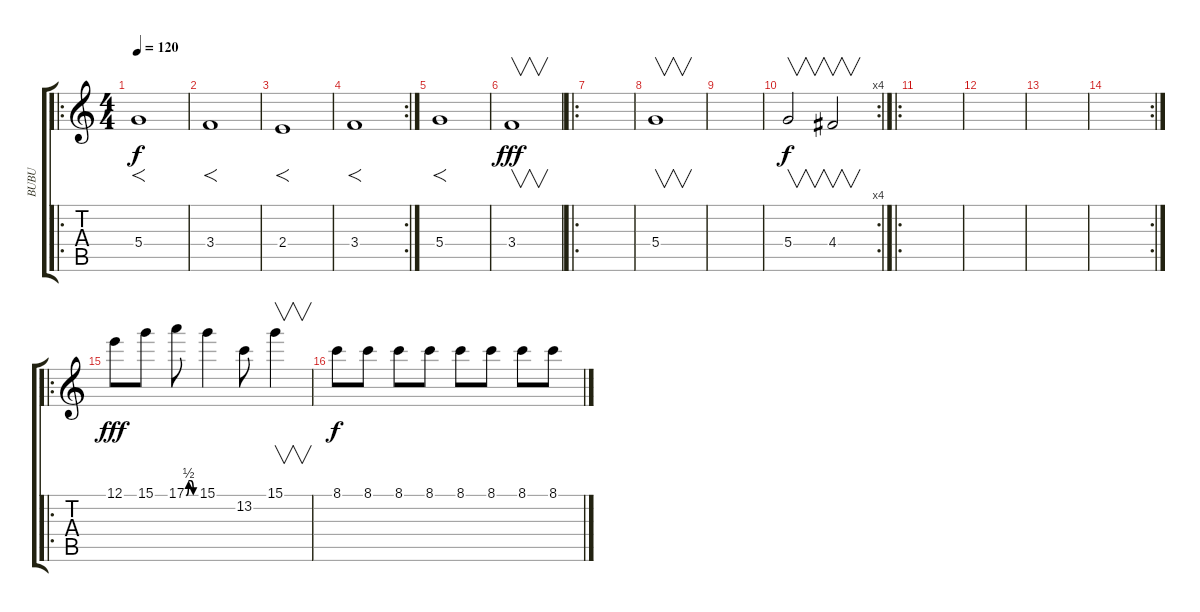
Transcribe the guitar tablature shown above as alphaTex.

\track ("BUBU" "BUBU") {instrument guitarharmonics}
\staff {score tabs}
\tuning (E4 B3 G3 D3 A2 E2) {hide}
\ro
\ts (4 4)
\tempo 120
\clef g2
\ks c
5.4.1{f dy f instrument guitarharmonics} |
3.4.1{f} |
2.4.1{f} |
\rc 2
3.4.1{f} |
5.4.1{f} |
3.4.1{v dy fff} |
\ro
|
5.4.1{v} |
|
\rc 4
5.4.2{v dy f} 4.4.2{v} |
\ro
|
|
|
\rc 2
|
\ro
12.1.8{dy fff volume 11 instrument overdrivenguitar} 15.1.8 17.1{be (custom 0 0 15 2 30 2 45 0 60 0)}.8 15.1.4 13.2.8 15.1.4{v} |
8.1.8{dy f} 8.1.8 8.1.8 8.1.8 8.1.8 8.1.8 8.1.8 8.1.8
